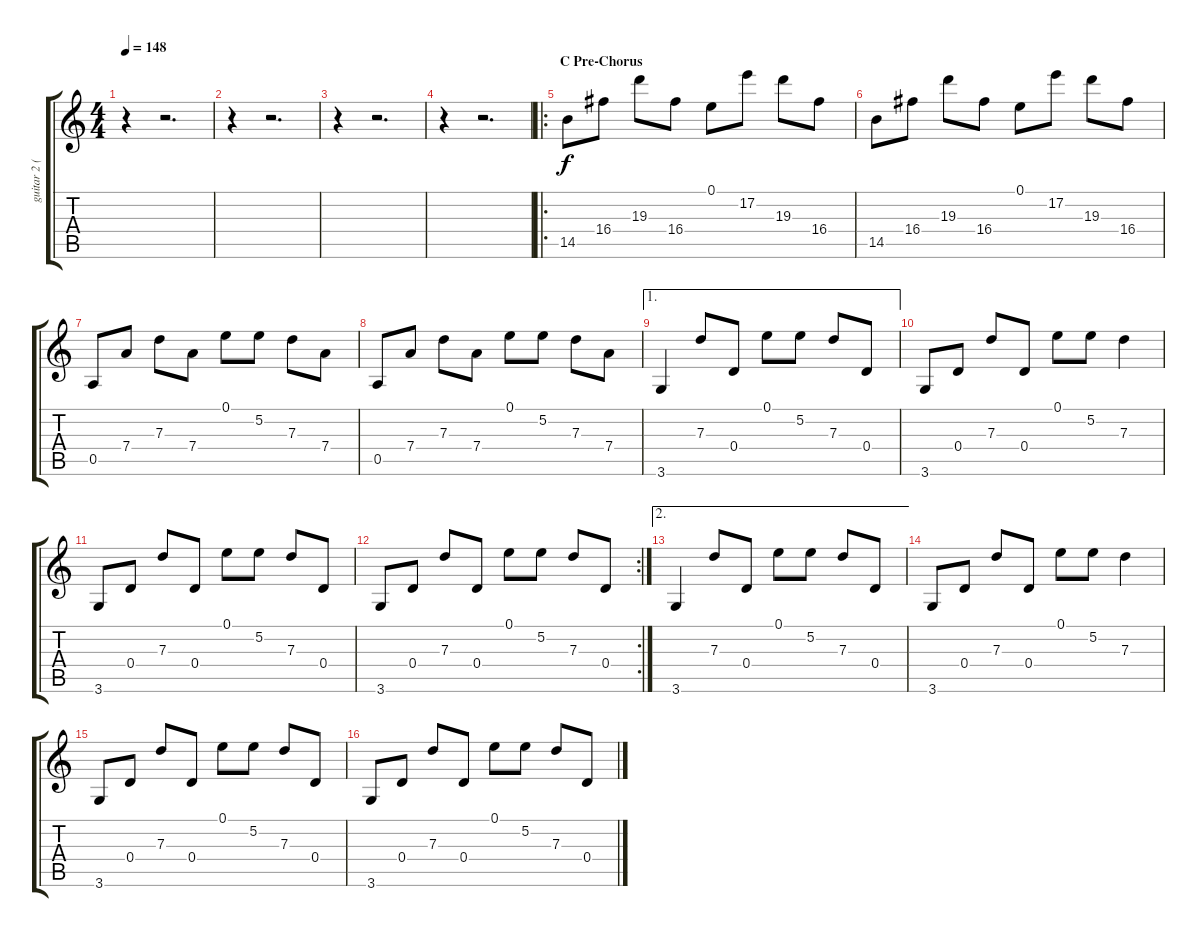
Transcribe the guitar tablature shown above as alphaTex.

\track ("guitar 2 (for stereo) sound" "guitar 2 (") {mute instrument distortionguitar}
\staff {score tabs}
\tuning (E4 B3 G3 D3 A2 E2) {hide}
\ts (4 4)
\tempo 148
\clef g2
\ks c
r.4{dy f} r.2{d} |
r.4 r.2{d} |
r.4 r.2{d} |
r.4 r.2{d} |
\ro
\section ("" "C Pre-Chorus")
14.5.8{balance 16} 16.4.8 19.3.8 16.4.8 0.1.8 17.2.8 19.3.8 16.4.8 |
14.5.8 16.4.8 19.3.8 16.4.8 0.1.8 17.2.8 19.3.8 16.4.8 |
0.5.8 7.4.8 7.3.8 7.4.8 0.1.8 5.2.8 7.3.8 7.4.8 |
0.5.8 7.4.8 7.3.8 7.4.8 0.1.8 5.2.8 7.3.8 7.4.8 |
\ae 1
3.6.4 7.3.8 0.4.8 0.1.8 5.2.8 7.3.8 0.4.8 |
3.6.8 0.4.8 7.3.8 0.4.8 0.1.8 5.2.8 7.3.4 |
3.6.8 0.4.8 7.3.8 0.4.8 0.1.8 5.2.8 7.3.8 0.4.8 |
\rc 2
3.6.8 0.4.8 7.3.8 0.4.8 0.1.8 5.2.8 7.3.8 0.4.8 |
\ae 2
3.6.4 7.3.8 0.4.8 0.1.8 5.2.8 7.3.8 0.4.8 |
3.6.8 0.4.8 7.3.8 0.4.8 0.1.8 5.2.8 7.3.4 |
3.6.8 0.4.8 7.3.8 0.4.8 0.1.8 5.2.8 7.3.8 0.4.8 |
3.6.8 0.4.8 7.3.8 0.4.8 0.1.8 5.2.8 7.3.8 0.4.8
